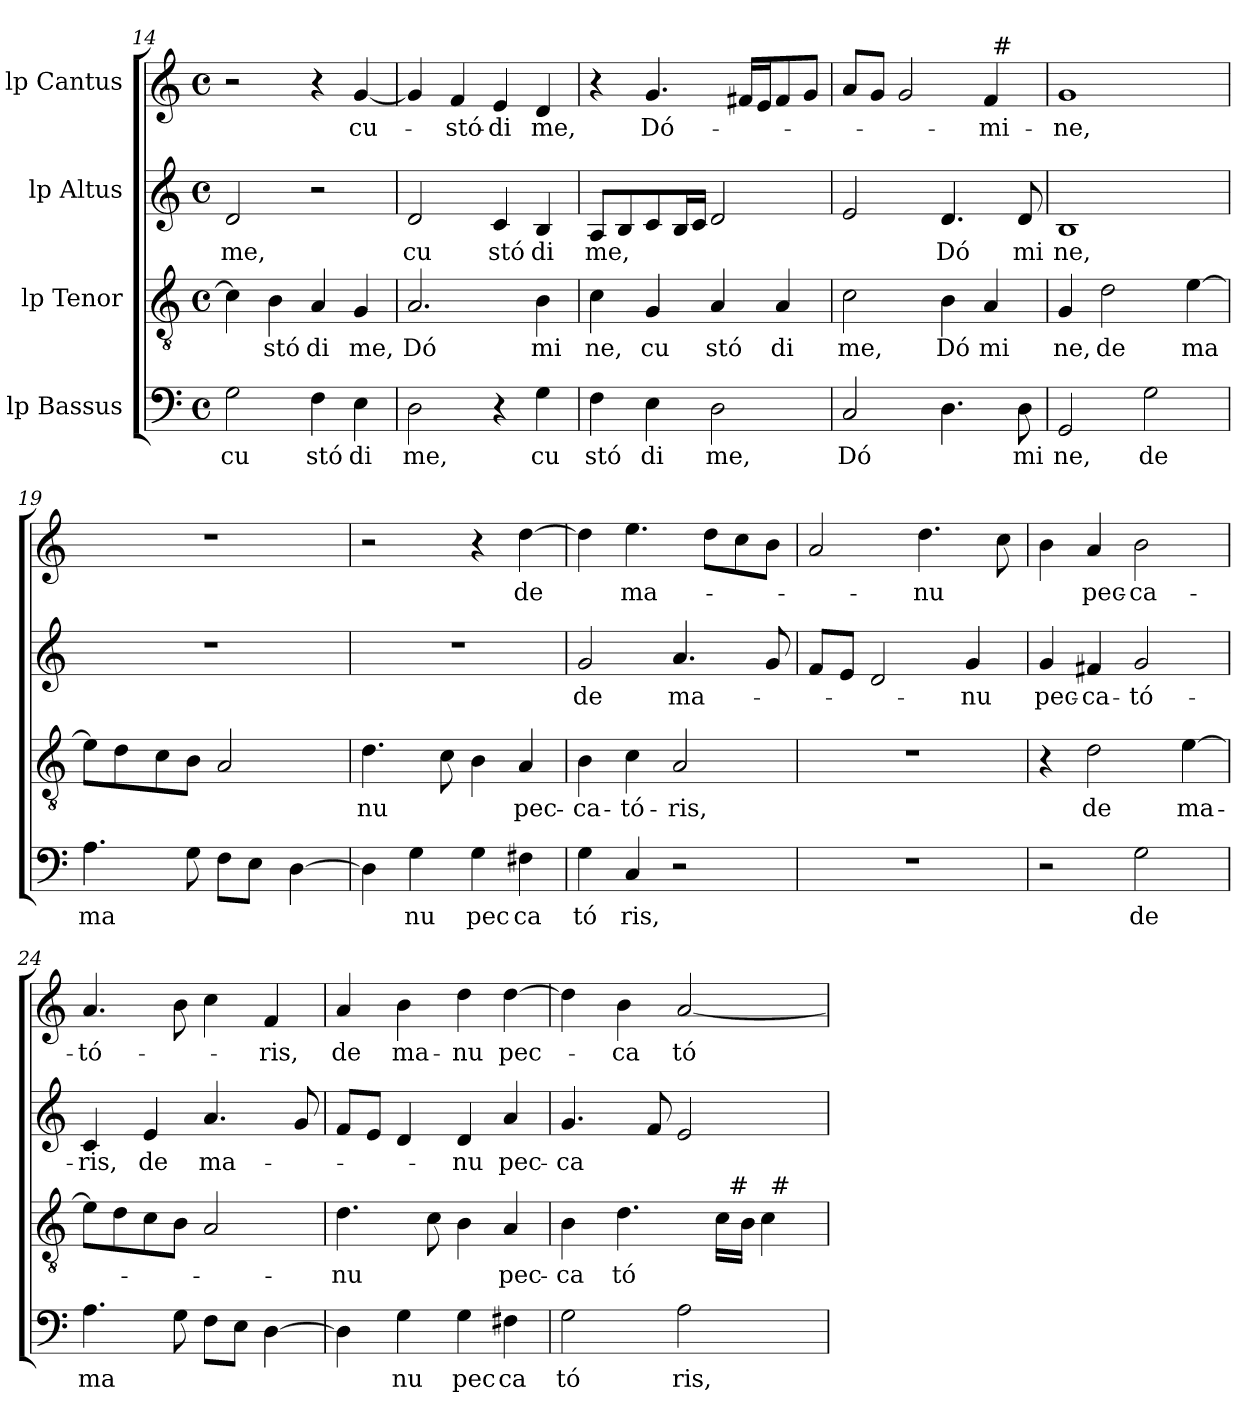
**kern	**text	**kern	**text	**kern	**text	**kern	**text
*part4	*part4	*part3	*part3	*part2	*part2	*part1	*part1
*staff4	*staff4	*staff3	*staff3	*staff2	*staff2	*staff1	*staff1
*I"lp Bassus	*	*I"lp Tenor	*	*I"lp Altus	*	*I"lp Cantus	*
*clefF4	*	*clefGv2	*	*clefG2	*	*clefG2	*
*M4/4	*	*M4/4	*	*M4/4	*	*M4/4	*
*met(c)	*	*met(c)	*	*met(c)	*	*met(c)	*
=14	=14	=14	=14	=14	=14	=14	=14
!	!LO:LY:b:cj	!	!	!	!LO:LY:b:cj	!	!
2G\	cu	4c\]	.	2d/	me,	2r	.
!	!	!	!LO:LY:b:cj	!	!	!	!
.	.	4B\	stó	.	.	.	.
!	!LO:LY:b:cj	!	!LO:LY:b:cj	!	!	!	!
4F\	stó	4A/	di	2r	.	4r	.
!	!LO:LY:b:cj	!	!LO:LY:b:cj	!	!	!	!LO:LY:b:cj
4E\	di	4G/	me,	.	.	[<4g/	cu-
=15	=15	=15	=15	=15	=15	=15	=15
!	!LO:LY:b:cj	!	!LO:LY:b:cj	!	!LO:LY:b:cj	!	!
2D\	me,	2.A/	Dó	2d/	cu	4g/]	.
!	!	!	!	!	!	!	!LO:LY:b:cj
.	.	.	.	.	.	4f/	-stó-
!	!	!	!	!	!LO:LY:b:cj	!	!LO:LY:b:cj
4r	.	.	.	4c/	stó	4e/	-di
!	!LO:LY:b:cj	!	!LO:LY:b:cj	!	!LO:LY:b:cj	!	!LO:LY:b:cj
4G\	cu	4B\	mi	4B/	di	4d/	me,
=16	=16	=16	=16	=16	=16	=16	=16
!	!LO:LY:b:cj	!	!LO:LY:b:cj	!	!LO:LY:b	!	!
4F\	stó	4c\	ne,	8A/L	me,	4r	.
.	.	.	.	8B/	.	.	.
!	!LO:LY:b:cj	!	!LO:LY:b:cj	!	!	!	!LO:LY:b:cj
4E\	di	4G/	cu	8c/	.	4.g/	Dó-
.	.	.	.	16B/	.	.	.
.	.	.	.	16c/J	.	.	.
!	!LO:LY:b:cj	!	!LO:LY:b:cj	!	!	!	!
2D\	me,	4A/	stó	2d/	.	.	.
.	.	.	.	.	.	16f#X/L	.
.	.	.	.	.	.	16e/	.
!	!	!	!LO:LY:b:cj	!	!	!	!
.	.	4A/	di	.	.	8f#/	.
.	.	.	.	.	.	8g/J	.
=17	=17	=17	=17	=17	=17	=17	=17
!	!LO:LY:b:cj	!	!LO:LY:b:cj	!	!	!	!
*	*	*	*	*	*	*^	*
2C/	Dó	2c\	me,	2e/	.	8a/L	2ryy	.
.	.	.	.	.	.	8g/J	.	.
.	.	.	.	.	.	2g/	.	.
!	!	!	!LO:LY:b:cj	!	!LO:LY:b:cj	!	!	!
4.D\	.	4B\	Dó	4.d/	Dó	.	4ryy	.
!	!	!	!LO:LY:b:cj	!	!	!	!	!LO:LY:b:cj
.	.	4A/	mi	.	.	4f/	64ryy	-mi-
!	!	!	!	!	!	!	!LO:TX:a:t=#	!
.	.	.	.	.	.	.	8...ryy	.
!	!LO:LY:b:cj	!	!	!	!LO:LY:b:cj	!	!	!
8D\	mi	.	.	8d/	mi	.	.	.
=18	=18	=18	=18	=18	=18	=18	=18	=18
!	!LO:LY:b:cj	!	!LO:LY:b:cj	!	!LO:LY:b:cj	!	!	!LO:LY:b:cj
*	*	*	*	*	*	*v	*v	*
2GG/	ne,	4G/	ne,	1B	ne,	1g	-ne,
!	!	!	!LO:LY:b:cj	!	!	!	!
.	.	2d\	de	.	.	.	.
!	!LO:LY:b:cj	!	!	!	!	!	!
2G\	de	.	.	.	.	.	.
!	!	!	!LO:LY:b	!	!	!	!
.	.	[>4e\	ma	.	.	.	.
!!LO:LB:g=z
=19	=19	=19	=19	=19	=19	=19	=19
!	!LO:LY:b	!	!	!	!	!	!
*	*	*^	*	*	*	*	*
4.A\	ma	8e\L]	8.ryy	.	1r	.	1r	.
.	.	8d\	.	.	.	.	.	.
.	.	.	2ryy	.	.	.	.	.
.	.	8c\	.	.	.	.	.	.
8G\	.	8B\J	.	.	.	.	.	.
8F\L	.	2A/	.	.	.	.	.	.
8E\J	.	.	.	.	.	.	.	.
.	.	.	4ryy	.	.	.	.	.
[>4D\	.	.	.	.	.	.	.	.
.	.	.	16ryy	.	.	.	.	.
=20	=20	=20	=20	=20	=20	=20	=20	=20
!	!	!	!	!LO:LY:b	!	!	!	!
*	*	*v	*v	*	*	*	*	*
4D\]	.	4.d\	nu	1r	.	2r	.
!	!LO:LY:b:cj	!	!	!	!	!	!
4G\	nu	.	.	.	.	.	.
.	.	8c\	.	.	.	.	.
!	!LO:LY:b:cj	!	!	!	!	!	!
4G\	pec	4B\	.	.	.	4r	.
!	!LO:LY:b:cj	!	!LO:LY:b:cj	!	!	!	!LO:LY:b:cj
4F#X\	ca	4A/	pec-	.	.	[>4dd\	de
=21	=21	=21	=21	=21	=21	=21	=21
!	!LO:LY:b:cj	!	!LO:LY:b:cj	!	!LO:LY:b:cj	!	!
4G\	tó	4B\	-ca-	2g/	de	4dd\]	.
!	!LO:LY:b:cj	!	!LO:LY:b:cj	!	!	!	!LO:LY:b
4C/	ris,	4c\	-tó-	.	.	4.ee\	ma-
!	!	!	!LO:LY:b:cj	!	!LO:LY:b	!	!
2r	.	2A/	-ris,	4.a/	ma-	.	.
.	.	.	.	.	.	8dd\L	.
.	.	.	.	.	.	8cc\	.
.	.	.	.	8g/	.	8b\J	.
=22	=22	=22	=22	=22	=22	=22	=22
1r	.	1r	.	8f/L	.	2a/	.
.	.	.	.	8e/J	.	.	.
.	.	.	.	2d/	.	.	.
!	!	!	!	!	!	!	!LO:LY:b
.	.	.	.	.	.	4.dd\	-nu
!	!	!	!	!	!LO:LY:b:cj	!	!
.	.	.	.	4g/	-nu	.	.
.	.	.	.	.	.	8cc\	.
=23	=23	=23	=23	=23	=23	=23	=23
!	!	!	!	!	!LO:LY:b:cj	!	!
2r	.	4r	.	4g/	pec-	4b\	.
!	!	!	!LO:LY:b:cj	!	!LO:LY:b:cj	!	!LO:LY:b:cj
.	.	2d\	de	4f#X/	-ca-	4a/	pec-
!	!LO:LY:b:cj	!	!	!	!LO:LY:b:cj	!	!LO:LY:b:cj
2G\	de	.	.	2g/	-tó-	2b\	-ca-
!	!	!	!LO:LY:b	!	!	!	!
.	.	[>4e\	ma-	.	.	.	.
=24	=24	=24	=24	=24	=24	=24	=24
!	!LO:LY:b	!	!	!	!LO:LY:b:cj	!	!LO:LY:b:cj
4.A\	ma	8e\L]	.	4c/	-ris,	4.a/	-tó-
.	.	8d\	.	.	.	.	.
!	!	!	!	!	!LO:LY:b:cj	!	!
.	.	8c\	.	4e/	de	.	.
8G\	.	8B\J	.	.	.	8b\	.
!	!	!	!	!	!LO:LY:b	!	!
8F\L	.	2A/	.	4.a/	ma-	4cc\	.
8E\J	.	.	.	.	.	.	.
!	!	!	!	!	!	!	!LO:LY:b:cj
[>4D\	.	.	.	.	.	4f/	-ris,
.	.	.	.	8g/	.	.	.
=25	=25	=25	=25	=25	=25	=25	=25
!	!	!	!LO:LY:b	!	!	!	!LO:LY:b:cj
4D\]	.	4.d\	-nu	8f/L	.	4a/	de
.	.	.	.	8e/J	.	.	.
!	!LO:LY:b:cj	!	!	!	!	!	!LO:LY:b:cj
4G\	nu	.	.	4d/	.	4b\	ma-
.	.	8c\	.	.	.	.	.
!	!LO:LY:b:cj	!	!	!	!LO:LY:b:cj	!	!LO:LY:b:cj
4G\	pec	4B\	.	4d/	-nu	4dd\	-nu
!	!LO:LY:b:cj	!	!LO:LY:b:cj	!	!LO:LY:b:cj	!	!LO:LY:b:cj
4F#X\	ca	4A/	pec-	4a/	pec-	[>4dd\	pec-
!!LO:PB:g=z
=26	=26	=26	=26	=26	=26	=26	=26
!	!LO:LY:b:cj	!	!LO:LY:b:cj	!	!LO:LY:b:cj	!	!
*	*	*^	*	*	*	*^	*
*	*	*	*^	*	*	*	*	*	*
2G\	tó	4B\	2ryy	2ryy	-ca	4.g/	-ca	4dd\]	32ryy	.
.	.	.	.	.	.	.	.	.	2ryy	.
!	!	!	!	!	!LO:LY:b:cj	!	!	!	!	!LO:LY:b:cj
.	.	4.d\	.	.	tó	.	.	4b\	.	-ca
.	.	.	.	.	.	8f/	.	.	.	.
!	!LO:LY:b:cj	!	!	!	!	!	!	!	!	!LO:LY:b:cj
2A\	ris,	.	8ryy	4ryy	.	2e/	.	[<2a/	.	tó
.	.	.	.	.	.	.	.	.	4...ryy	.
.	.	16c\L	32ryy	.	.	.	.	.	.	.
!	!	!	!LO:TX:a:t=#	!	!	!	!	!	!	!
.	.	.	4ryy	.	.	.	.	.	.	.
.	.	16B\J	.	.	.	.	.	.	.	.
.	.	4c\	.	64ryy	.	.	.	.	.	.
!	!	!	!	!LO:TX:a:t=#	!	!	!	!	!	!
.	.	.	.	8...ryy	.	.	.	.	.	.
.	.	.	16.ryy	.	.	.	.	.	.	.
*	*	*v	*v	*v	*	*	*	*v	*v	*
=	=	=	=	=	=	=	=
*-	*-	*-	*-	*-	*-	*-	*-
